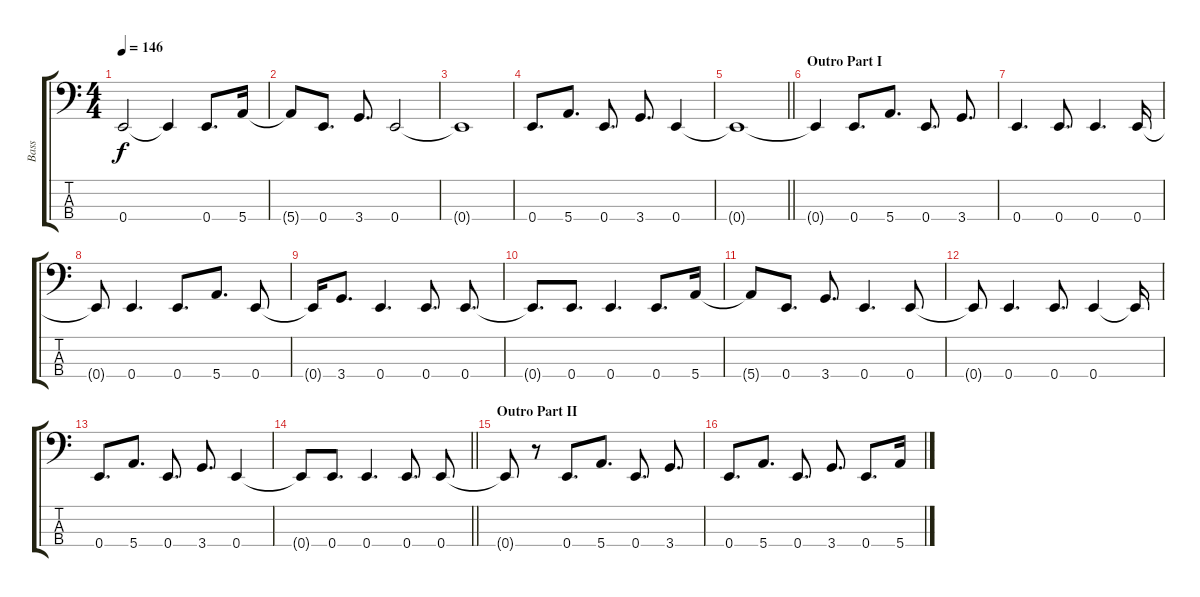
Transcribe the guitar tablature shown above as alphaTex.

\track ("Bass" "Bass") {instrument electricbasspick}
\staff {score tabs}
\tuning (G2 D2 A1 E1) {hide}
\ts (4 4)
\tempo 146
\clef f4
\ks c
0.4{t}.2{dy f} 0.4{t}.4 0.4.8{d} 5.4.16 |
5.4{t}.8 0.4.8{d} 3.4.8{d} 0.4.2 |
0.4{t}.1 |
0.4.8{d} 5.4.8{d} 0.4.8{d} 3.4.8{d} 0.4.4 |
\barLineRight lightlight
0.4{t}.1 |
\section ("" "Outro Part I")
0.4{t}.4 0.4.8{d} 5.4.8{d} 0.4.8{d} 3.4.8{d} |
0.4.4{d} 0.4.8{d} 0.4.4{d} 0.4.16 |
0.4{t}.8 0.4.4{d} 0.4.8{d} 5.4.8{d} 0.4.8 |
0.4{t}.16 3.4.8{d} 0.4.4{d} 0.4.8{d} 0.4.8{d} |
0.4{t}.8{d} 0.4.8{d} 0.4.4{d} 0.4.8{d} 5.4.16 |
5.4{t}.8 0.4.8{d} 3.4.8{d} 0.4.4{d} 0.4.8 |
0.4{t}.8 0.4.4{d} 0.4.8{d} 0.4.4 0.4{t}.16 |
0.4.8{d} 5.4.8{d} 0.4.8{d} 3.4.8{d} 0.4.4 |
\barLineRight lightlight
0.4{t}.8 0.4.8{d} 0.4.4{d} 0.4.8{d} 0.4.8 |
\section ("" "Outro Part II")
0.4{t}.8 r.8 0.4.8{d} 5.4.8{d} 0.4.8{d} 3.4.8{d} |
0.4.8{d} 5.4.8{d} 0.4.8{d} 3.4.8{d} 0.4.8{d} 5.4.16
